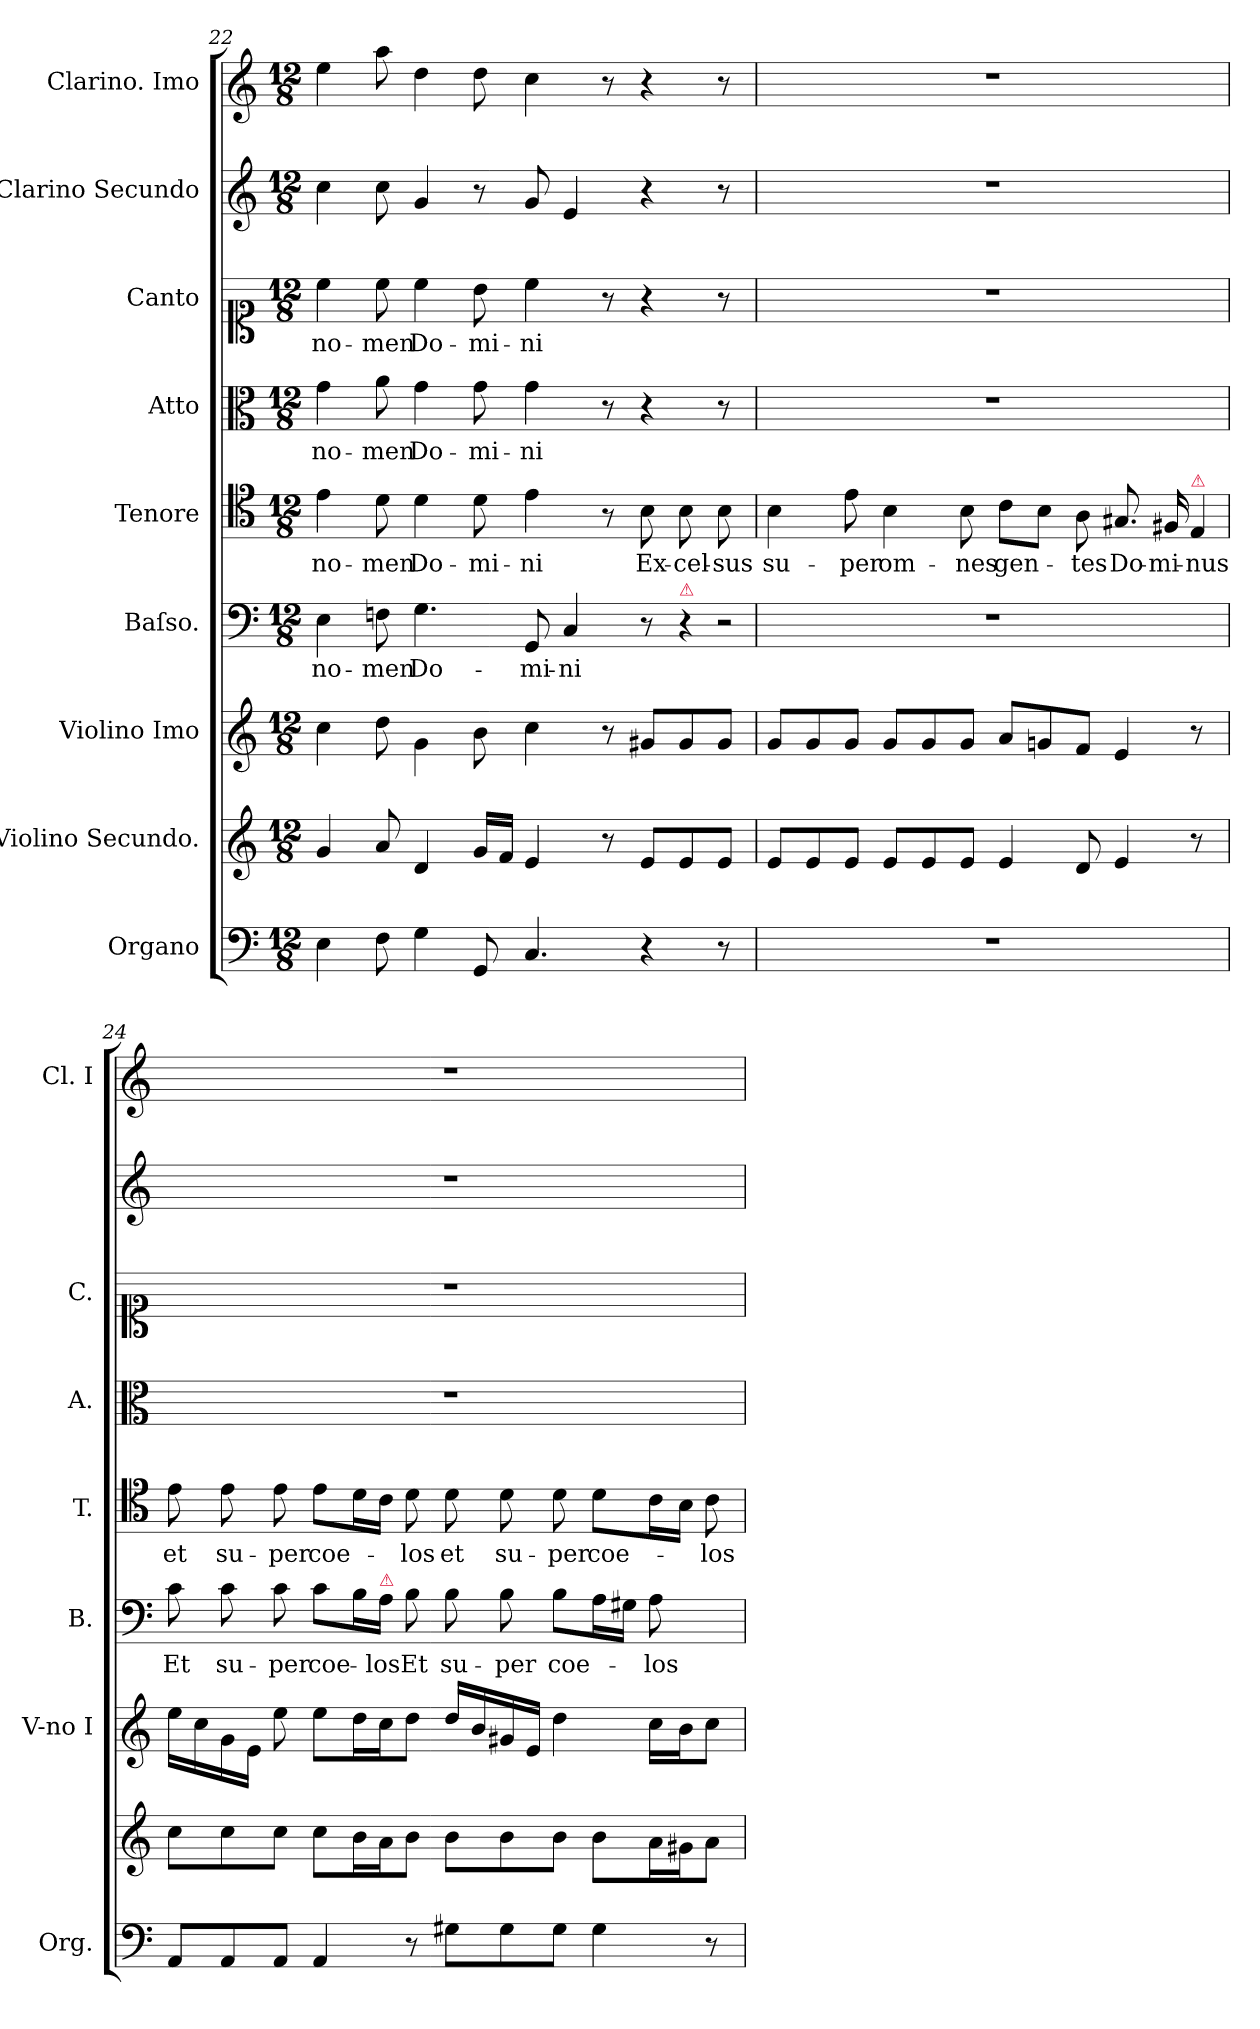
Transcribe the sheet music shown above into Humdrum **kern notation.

**kern	**kern	**kern	**kern	**text	**kern	**text	**kern	**text	**kern	**text	**kern	**kern
*part9	*part8	*part7	*part6	*part6	*part5	*part5	*part4	*part4	*part3	*part3	*part2	*part1
*staff9	*staff8	*staff7	*staff6	*staff6	*staff5	*staff5	*staff4	*staff4	*staff3	*staff3	*staff2	*staff1
*I"Organo	*I"Violino Secundo.	*I"Violino Imo	*I"Baſso.	*	*I"Tenore	*	*I"Atto	*	*I"Canto	*	*I"Clarino Secundo	*I"Clarino. Imo
*I'Org.	*	*I'V-no I	*I'B.	*	*I'T.	*	*I'A.	*	*I'C.	*	*	*I'Cl. I
*clefF4	*clefG2	*clefG2	*clefF4	*	*clefC4	*	*clefC3	*	*clefC1	*	*clefG2	*clefG2
*k[]	*k[]	*k[]	*k[]	*	*k[]	*	*k[]	*	*k[]	*	*k[]	*k[]
*C:	*C:	*C:	*C:	*	*C:	*	*C:	*	*C:	*	*C:	*C:
*M12/8	*M12/8	*M12/8	*M12/8	*	*M12/8	*	*M12/8	*	*M12/8	*	*M12/8	*M12/8
=22	=22	=22	=22	=22	=22	=22	=22	=22	=22	=22	=22	=22
!	!	!	!	!	!	!	!	!LO:LY:i	!	!	!	!
4E\	4g/	4cc\	4E\	no-	4e\	no-	4g\	no-	4cc\	no-	4cc\	4ee\
!	!	!	!	!	!	!	!	!LO:LY:i	!	!	!	!
8F\	8a/	8dd\	8Fn\	-men	8d\	-men	8a\	-men	8cc\	-men	8cc\	8aa\
4G\	4d/	4g\	4.G\	Do-	4d\	Do-	4g\	Do-	4cc\	Do-	4g/	4dd\
8GG/	16g/LL	8b\	.	.	8d\	-mi-	8g\	-mi-	8b\	-mi-	8r	8dd\
.	16f/JJ	.	.	.	.	.	.	.	.	.	.	.
4.C/	4e/	4cc\	8GG/	-mi-	4e\	-ni	4g\	-ni	4cc\	-ni	8g/	4cc\
.	.	.	4C	-ni	.	.	.	.	.	.	4e/	.
.	8r	8r	.	.	8r	.	8r	.	8r	.	.	8r
4r	8e/L	8g#X/L	8r	.	8B\	Ex-	4r	.	4r	.	4r	4r
!	!	!	!LO:TX:a:color=crimson:t=⚠	!	!	!	!	!	!	!	!	!
!	!	!	!LO:N:vis=4	!	!	!	!	!	!	!	!	!
.	8e/	8g#/	8r	.	8B\	-cel-	.	.	.	.	.	.
!	!	!	!LO:N:vis=2	!	!	!	!	!	!	!	!	!
8r	8e/J	8g#/J	8r	.	8B\	-sus	8r	.	8r	.	8r	8r
=23	=23	=23	=23	=23	=23	=23	=23	=23	=23	=23	=23	=23
1.r	8e/L	8g/L	1.r	.	4B\	su-	1.r	.	1.r	.	1.r	1.r
.	8e/	8g/	.	.	.	.	.	.	.	.	.	.
.	8e/J	8g/J	.	.	8e\	-per	.	.	.	.	.	.
.	8e/L	8g/L	.	.	4B\	om-	.	.	.	.	.	.
.	8e/	8g/	.	.	.	.	.	.	.	.	.	.
.	8e/J	8g/J	.	.	8B\	-nes	.	.	.	.	.	.
.	4e/	8a/L	.	.	8c\L	gen-	.	.	.	.	.	.
.	.	8gn/	.	.	8B\J	.	.	.	.	.	.	.
.	8d/	8f/J	.	.	8A\	-tes	.	.	.	.	.	.
.	4e/	4e/	.	.	8.G#X/	Do-	.	.	.	.	.	.
.	.	.	.	.	16F#X/	-mi-	.	.	.	.	.	.
!	!	!	!	!	!LO:TX:a:color=crimson:t=⚠	!	!	!	!	!	!	!
!	!	!	!	!	!LO:N:vis=4	!	!	!	!	!	!	!
.	8r	8r	.	.	8E/	-nus	.	.	.	.	.	.
=24	=24	=24	=24	=24	=24	=24	=24	=24	=24	=24	=24	=24
8AA/L	8cc\L	16ee\LL	8c\	Et	8e\	et	1.r	.	1.r	.	1.r	1.r
.	.	16cc\	.	.	.	.	.	.	.	.	.	.
8AA/	8cc\	16g\	8c\	su-	8e\	su-	.	.	.	.	.	.
.	.	16e\JJ	.	.	.	.	.	.	.	.	.	.
8AA/J	8cc\J	8ee\	8c\	-per	8e\	-per	.	.	.	.	.	.
4AA/	8cc\L	8ee\L	8c\L	coe-	8e\L	coe-	.	.	.	.	.	.
.	16b\L	16dd\L	16B\L	.	16d\L	.	.	.	.	.	.	.
!	!	!	!LO:TX:a:color=crimson:t=⚠	!	!	!	!	!	!	!	!	!
.	16a\J	16cc\J	16A\JJ	-los	16c\JJ	.	.	.	.	.	.	.
!	!	!	!	!LO:LY:i	!	!	!	!	!	!	!	!
8r	8b\J	8dd\J	8B\	Et	8d\	-los	.	.	.	.	.	.
!	!	!	!	!LO:LY:i	!	!LO:LY:i	!	!	!	!	!	!
8G#X\L	8b\L	16dd/LL	8B\	su-	8d\	et	.	.	.	.	.	.
.	.	16b/	.	.	.	.	.	.	.	.	.	.
!	!	!	!	!LO:LY:i	!	!LO:LY:i	!	!	!	!	!	!
8G#\	8b\	16g#X/	8B\	-per	8d\	su-	.	.	.	.	.	.
.	.	16e/JJ	.	.	.	.	.	.	.	.	.	.
!	!	!	!	!LO:LY:i	!	!LO:LY:i	!	!	!	!	!	!
8G#\J	8b\J	4dd\	8B\L	coe-	8d\	-per	.	.	.	.	.	.
!	!	!	!	!	!	!LO:LY:i	!	!	!	!	!	!
4G#\	8b\L	.	16A\L	.	8d\L	coe-	.	.	.	.	.	.
.	.	.	16G#X\JJ	.	.	.	.	.	.	.	.	.
!	!	!	!LO:N:vis=8	!LO:LY:i	!	!	!	!	!	!	!	!
.	16a\L	16cc\LL	4A\	-los	16c\L	.	.	.	.	.	.	.
.	16g#X\J	16b\J	.	.	16B\JJ	.	.	.	.	.	.	.
!	!	!	!	!	!	!LO:LY:i	!	!	!	!	!	!
8r	8a\J	8cc\J	.	.	8c\	-los	.	.	.	.	.	.
=	=	=	=	=	=	=	=	=	=	=	=	=
*-	*-	*-	*-	*-	*-	*-	*-	*-	*-	*-	*-	*-
